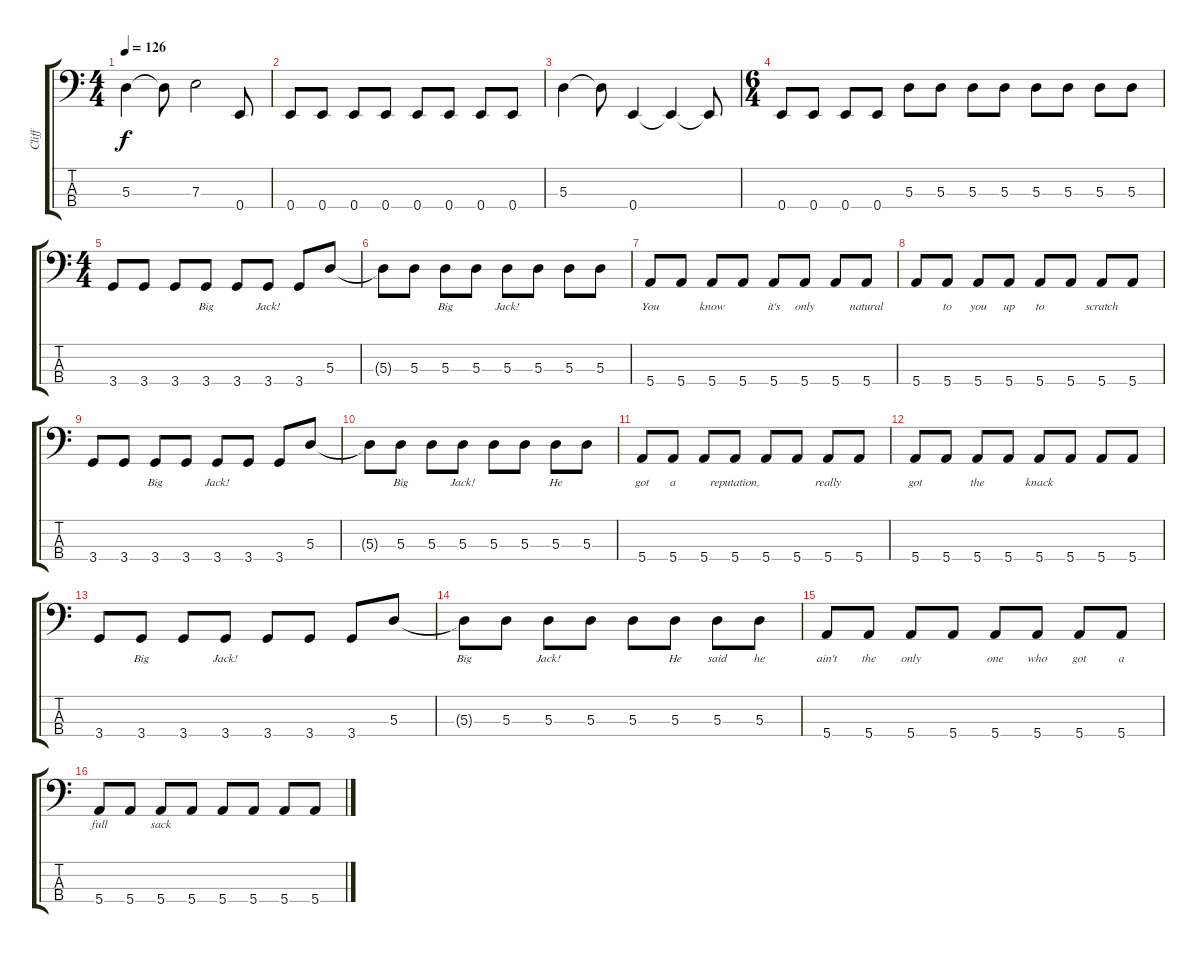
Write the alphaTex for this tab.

\track ("Cliff" "Cliff") {instrument electricbassfinger}
\staff {score tabs}
\tuning (G2 D2 A1 E1) {hide}
\ts (4 4)
\tempo 126
\clef f4
\ks c
5.3{t}.4{dy f} 5.3{t}.8 7.3.2 0.4.8 |
0.4.8 0.4.8 0.4.8 0.4.8 0.4.8 0.4.8 0.4.8 0.4.8 |
5.3.4 5.3{t}.8 0.4.4 0.4{t}.4 0.4{t}.8 |
\ts (6 4)
0.4.8 0.4.8 0.4.8 0.4.8 5.3.8 5.3.8 5.3.8 5.3.8 5.3.8 5.3.8 5.3.8 5.3.8 |
\ts (4 4)
3.4.8{lyrics (0 "") lyrics (1 "") lyrics (2 "") lyrics (3 "") lyrics (4 "")} 3.4.8{lyrics (0 "") lyrics (1 "") lyrics (2 "") lyrics (3 "") lyrics (4 "")} 3.4.8{lyrics (0 "") lyrics (1 "") lyrics (2 "") lyrics (3 "") lyrics (4 "")} 3.4.8{lyrics (0 "") lyrics (1 "Big") lyrics (2 "") lyrics (3 "") lyrics (4 "")} 3.4.8{lyrics (0 "") lyrics (1 "") lyrics (2 "") lyrics (3 "") lyrics (4 "")} 3.4.8{lyrics (0 "") lyrics (1 "Jack!") lyrics (2 "") lyrics (3 "") lyrics (4 "")} 3.4.8{lyrics (0 "") lyrics (1 "") lyrics (2 "") lyrics (3 "") lyrics (4 "")} 5.3.8{lyrics (0 "") lyrics (1 "") lyrics (2 "") lyrics (3 "") lyrics (4 "")} |
5.3{t}.8{lyrics (0 "") lyrics (1 "") lyrics (2 "") lyrics (3 "") lyrics (4 "")} 5.3.8{lyrics (0 "") lyrics (1 "") lyrics (2 "") lyrics (3 "") lyrics (4 "")} 5.3.8{lyrics (0 "") lyrics (1 "Big") lyrics (2 "") lyrics (3 "") lyrics (4 "")} 5.3.8{lyrics (0 "") lyrics (1 "") lyrics (2 "") lyrics (3 "") lyrics (4 "")} 5.3.8{lyrics (0 "") lyrics (1 "Jack!") lyrics (2 "") lyrics (3 "") lyrics (4 "")} 5.3.8{lyrics (0 "") lyrics (1 "") lyrics (2 "") lyrics (3 "") lyrics (4 "")} 5.3.8{lyrics (0 "") lyrics (1 "") lyrics (2 "") lyrics (3 "") lyrics (4 "")} 5.3.8{lyrics (0 "") lyrics (1 "") lyrics (2 "") lyrics (3 "") lyrics (4 "")} |
5.4.8{lyrics (0 "") lyrics (1 "You") lyrics (2 "") lyrics (3 "") lyrics (4 "")} 5.4.8{lyrics (0 "") lyrics (1 "") lyrics (2 "") lyrics (3 "") lyrics (4 "")} 5.4.8{lyrics (0 "") lyrics (1 "know") lyrics (2 "") lyrics (3 "") lyrics (4 "")} 5.4.8{lyrics (0 "") lyrics (1 "") lyrics (2 "") lyrics (3 "") lyrics (4 "")} 5.4.8{lyrics (0 "") lyrics (1 "it's") lyrics (2 "") lyrics (3 "") lyrics (4 "")} 5.4.8{lyrics (0 "") lyrics (1 "only") lyrics (2 "") lyrics (3 "") lyrics (4 "")} 5.4.8{lyrics (0 "") lyrics (1 "") lyrics (2 "") lyrics (3 "") lyrics (4 "")} 5.4.8{lyrics (0 "") lyrics (1 "natural") lyrics (2 "") lyrics (3 "") lyrics (4 "")} |
5.4.8{lyrics (0 "") lyrics (1 "") lyrics (2 "") lyrics (3 "") lyrics (4 "")} 5.4.8{lyrics (0 "") lyrics (1 "to") lyrics (2 "") lyrics (3 "") lyrics (4 "")} 5.4.8{lyrics (0 "") lyrics (1 "you") lyrics (2 "") lyrics (3 "") lyrics (4 "")} 5.4.8{lyrics (0 "") lyrics (1 "up") lyrics (2 "") lyrics (3 "") lyrics (4 "")} 5.4.8{lyrics (0 "") lyrics (1 "to") lyrics (2 "") lyrics (3 "") lyrics (4 "")} 5.4.8{lyrics (0 "") lyrics (1 "") lyrics (2 "") lyrics (3 "") lyrics (4 "")} 5.4.8{lyrics (0 "") lyrics (1 "scratch") lyrics (2 "") lyrics (3 "") lyrics (4 "")} 5.4.8{lyrics (0 "") lyrics (1 "") lyrics (2 "") lyrics (3 "") lyrics (4 "")} |
3.4.8{lyrics (0 "") lyrics (1 "") lyrics (2 "") lyrics (3 "") lyrics (4 "")} 3.4.8{lyrics (0 "") lyrics (1 "") lyrics (2 "") lyrics (3 "") lyrics (4 "")} 3.4.8{lyrics (0 "") lyrics (1 "Big") lyrics (2 "") lyrics (3 "") lyrics (4 "")} 3.4.8{lyrics (0 "") lyrics (1 "") lyrics (2 "") lyrics (3 "") lyrics (4 "")} 3.4.8{lyrics (0 "") lyrics (1 "Jack!") lyrics (2 "") lyrics (3 "") lyrics (4 "")} 3.4.8{lyrics (0 "") lyrics (1 "") lyrics (2 "") lyrics (3 "") lyrics (4 "")} 3.4.8{lyrics (0 "") lyrics (1 "") lyrics (2 "") lyrics (3 "") lyrics (4 "")} 5.3.8{lyrics (0 "") lyrics (1 "") lyrics (2 "") lyrics (3 "") lyrics (4 "")} |
5.3{t}.8{lyrics (0 "") lyrics (1 "") lyrics (2 "") lyrics (3 "") lyrics (4 "")} 5.3.8{lyrics (0 "") lyrics (1 "Big") lyrics (2 "") lyrics (3 "") lyrics (4 "")} 5.3.8{lyrics (0 "") lyrics (1 "") lyrics (2 "") lyrics (3 "") lyrics (4 "")} 5.3.8{lyrics (0 "") lyrics (1 "Jack!") lyrics (2 "") lyrics (3 "") lyrics (4 "")} 5.3.8{lyrics (0 "") lyrics (1 "") lyrics (2 "") lyrics (3 "") lyrics (4 "")} 5.3.8{lyrics (0 "") lyrics (1 "") lyrics (2 "") lyrics (3 "") lyrics (4 "")} 5.3.8{lyrics (0 "") lyrics (1 "He") lyrics (2 "") lyrics (3 "") lyrics (4 "")} 5.3.8{lyrics (0 "") lyrics (1 "") lyrics (2 "") lyrics (3 "") lyrics (4 "")} |
5.4.8{lyrics (0 "") lyrics (1 "got") lyrics (2 "") lyrics (3 "") lyrics (4 "")} 5.4.8{lyrics (0 "") lyrics (1 "a") lyrics (2 "") lyrics (3 "") lyrics (4 "")} 5.4.8{lyrics (0 "") lyrics (1 "") lyrics (2 "") lyrics (3 "") lyrics (4 "")} 5.4.8{lyrics (0 "") lyrics (1 "reputation,") lyrics (2 "") lyrics (3 "") lyrics (4 "")} 5.4.8{lyrics (0 "") lyrics (1 "") lyrics (2 "") lyrics (3 "") lyrics (4 "")} 5.4.8{lyrics (0 "") lyrics (1 "") lyrics (2 "") lyrics (3 "") lyrics (4 "")} 5.4.8{lyrics (0 "") lyrics (1 "really") lyrics (2 "") lyrics (3 "") lyrics (4 "")} 5.4.8{lyrics (0 "") lyrics (1 "") lyrics (2 "") lyrics (3 "") lyrics (4 "")} |
5.4.8{lyrics (0 "") lyrics (1 "got") lyrics (2 "") lyrics (3 "") lyrics (4 "")} 5.4.8{lyrics (0 "") lyrics (1 "") lyrics (2 "") lyrics (3 "") lyrics (4 "")} 5.4.8{lyrics (0 "") lyrics (1 "the") lyrics (2 "") lyrics (3 "") lyrics (4 "")} 5.4.8{lyrics (0 "") lyrics (1 "") lyrics (2 "") lyrics (3 "") lyrics (4 "")} 5.4.8{lyrics (0 "") lyrics (1 "knack") lyrics (2 "") lyrics (3 "") lyrics (4 "")} 5.4.8{lyrics (0 "") lyrics (1 "") lyrics (2 "") lyrics (3 "") lyrics (4 "")} 5.4.8{lyrics (0 "") lyrics (1 "") lyrics (2 "") lyrics (3 "") lyrics (4 "")} 5.4.8{lyrics (0 "") lyrics (1 "") lyrics (2 "") lyrics (3 "") lyrics (4 "")} |
3.4.8{lyrics (0 "") lyrics (1 "") lyrics (2 "") lyrics (3 "") lyrics (4 "")} 3.4.8{lyrics (0 "") lyrics (1 "Big") lyrics (2 "") lyrics (3 "") lyrics (4 "")} 3.4.8{lyrics (0 "") lyrics (1 "") lyrics (2 "") lyrics (3 "") lyrics (4 "")} 3.4.8{lyrics (0 "") lyrics (1 "Jack!") lyrics (2 "") lyrics (3 "") lyrics (4 "")} 3.4.8{lyrics (0 "") lyrics (1 "") lyrics (2 "") lyrics (3 "") lyrics (4 "")} 3.4.8{lyrics (0 "") lyrics (1 "") lyrics (2 "") lyrics (3 "") lyrics (4 "")} 3.4.8{lyrics (0 "") lyrics (1 "") lyrics (2 "") lyrics (3 "") lyrics (4 "")} 5.3.8{lyrics (0 "") lyrics (1 "") lyrics (2 "") lyrics (3 "") lyrics (4 "")} |
5.3{t}.8{lyrics (0 "") lyrics (1 "Big") lyrics (2 "") lyrics (3 "") lyrics (4 "")} 5.3.8{lyrics (0 "") lyrics (1 "") lyrics (2 "") lyrics (3 "") lyrics (4 "")} 5.3.8{lyrics (0 "") lyrics (1 "Jack!") lyrics (2 "") lyrics (3 "") lyrics (4 "")} 5.3.8{lyrics (0 "") lyrics (1 "") lyrics (2 "") lyrics (3 "") lyrics (4 "")} 5.3.8{lyrics (0 "") lyrics (1 "") lyrics (2 "") lyrics (3 "") lyrics (4 "")} 5.3.8{lyrics (0 "") lyrics (1 "He") lyrics (2 "") lyrics (3 "") lyrics (4 "")} 5.3.8{lyrics (0 "") lyrics (1 "said") lyrics (2 "") lyrics (3 "") lyrics (4 "")} 5.3.8{lyrics (0 "") lyrics (1 "he") lyrics (2 "") lyrics (3 "") lyrics (4 "")} |
5.4.8{lyrics (0 "") lyrics (1 "ain't") lyrics (2 "") lyrics (3 "") lyrics (4 "")} 5.4.8{lyrics (0 "") lyrics (1 "the") lyrics (2 "") lyrics (3 "") lyrics (4 "")} 5.4.8{lyrics (0 "") lyrics (1 "only") lyrics (2 "") lyrics (3 "") lyrics (4 "")} 5.4.8{lyrics (0 "") lyrics (1 "") lyrics (2 "") lyrics (3 "") lyrics (4 "")} 5.4.8{lyrics (0 "") lyrics (1 "one") lyrics (2 "") lyrics (3 "") lyrics (4 "")} 5.4.8{lyrics (0 "") lyrics (1 "who") lyrics (2 "") lyrics (3 "") lyrics (4 "")} 5.4.8{lyrics (0 "") lyrics (1 "got") lyrics (2 "") lyrics (3 "") lyrics (4 "")} 5.4.8{lyrics (0 "") lyrics (1 "a") lyrics (2 "") lyrics (3 "") lyrics (4 "")} |
5.4.8{lyrics (0 "") lyrics (1 "full") lyrics (2 "") lyrics (3 "") lyrics (4 "")} 5.4.8{lyrics (0 "") lyrics (1 "") lyrics (2 "") lyrics (3 "") lyrics (4 "")} 5.4.8{lyrics (0 "") lyrics (1 "sack") lyrics (2 "") lyrics (3 "") lyrics (4 "")} 5.4.8{lyrics (0 "") lyrics (1 "") lyrics (2 "") lyrics (3 "") lyrics (4 "")} 5.4.8{lyrics (0 "") lyrics (1 "") lyrics (2 "") lyrics (3 "") lyrics (4 "")} 5.4.8{lyrics (0 "") lyrics (1 "") lyrics (2 "") lyrics (3 "") lyrics (4 "")} 5.4.8{lyrics (0 "") lyrics (1 "") lyrics (2 "") lyrics (3 "") lyrics (4 "")} 5.4.8{lyrics (0 "") lyrics (1 "") lyrics (2 "") lyrics (3 "") lyrics (4 "")}
